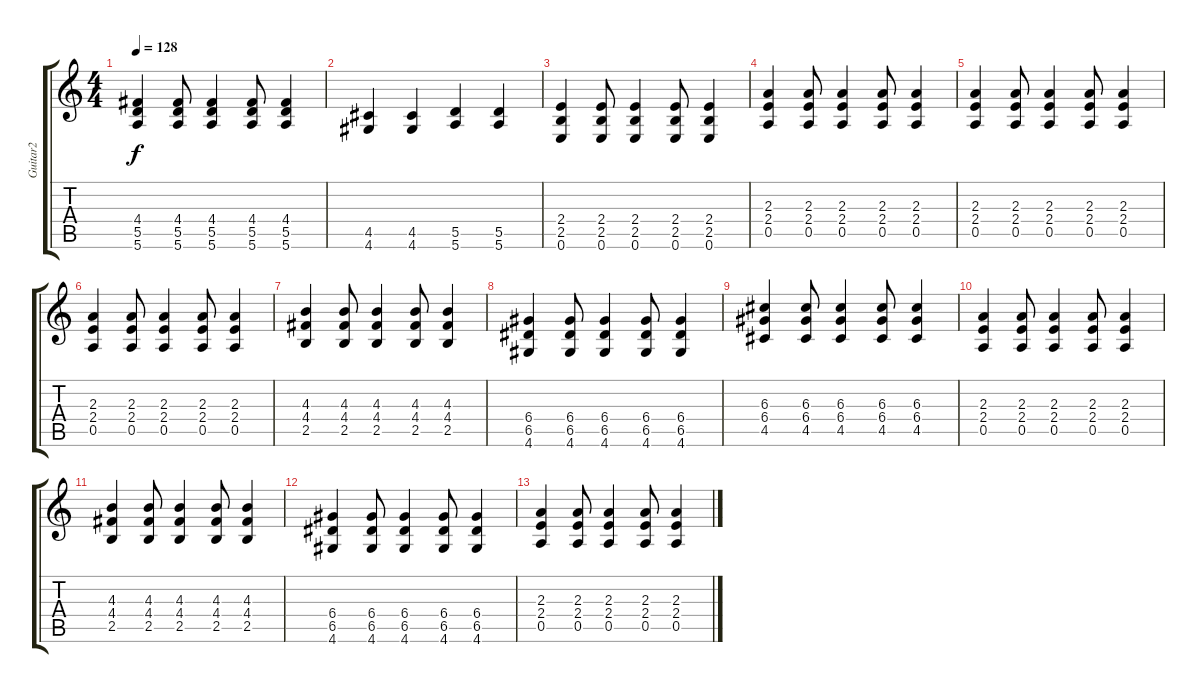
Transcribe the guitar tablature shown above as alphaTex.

\track ("Guitar2" "Guitar2") {instrument overdrivenguitar}
\staff {score tabs}
\tuning (E4 B3 G3 D3 A2 E2) {hide}
\ts (4 4)
\tempo 128
\clef g2
\ks c
(4.4 5.5 5.6).4{dy f} (4.4 5.5 5.6).8 (4.4 5.5 5.6).4 (4.4 5.5 5.6).8 (4.4 5.5 5.6).4 |
(4.5 4.6).4 (4.5 4.6).4 (5.5 5.6).4 (5.5 5.6).4 |
(2.4 2.5 0.6).4 (2.4 2.5 0.6).8 (2.4 2.5 0.6).4 (2.4 2.5 0.6).8 (2.4 2.5 0.6).4 |
(2.3 2.4 0.5).4 (2.3 2.4 0.5).8 (2.3 2.4 0.5).4 (2.3 2.4 0.5).8 (2.3 2.4 0.5).4 |
(2.3 2.4 0.5).4 (2.3 2.4 0.5).8 (2.3 2.4 0.5).4 (2.3 2.4 0.5).8 (2.3 2.4 0.5).4 |
(2.3 2.4 0.5).4 (2.3 2.4 0.5).8 (2.3 2.4 0.5).4 (2.3 2.4 0.5).8 (2.3 2.4 0.5).4 |
(4.3 4.4 2.5).4 (4.3 4.4 2.5).8 (4.3 4.4 2.5).4 (4.3 4.4 2.5).8 (4.3 4.4 2.5).4 |
(6.4 6.5 4.6).4 (6.4 6.5 4.6).8 (6.4 6.5 4.6).4 (6.4 6.5 4.6).8 (6.4 6.5 4.6).4 |
(6.3 6.4 4.5).4 (6.3 6.4 4.5).8 (6.3 6.4 4.5).4 (6.3 6.4 4.5).8 (6.3 6.4 4.5).4 |
(2.3 2.4 0.5).4 (2.3 2.4 0.5).8 (2.3 2.4 0.5).4 (2.3 2.4 0.5).8 (2.3 2.4 0.5).4 |
(4.3 4.4 2.5).4 (4.3 4.4 2.5).8 (4.3 4.4 2.5).4 (4.3 4.4 2.5).8 (4.3 4.4 2.5).4 |
(6.4 6.5 4.6).4 (6.4 6.5 4.6).8 (6.4 6.5 4.6).4 (6.4 6.5 4.6).8 (6.4 6.5 4.6).4 |
(2.3 2.4 0.5).4 (2.3 2.4 0.5).8 (2.3 2.4 0.5).4 (2.3 2.4 0.5).8 (2.3 2.4 0.5).4
